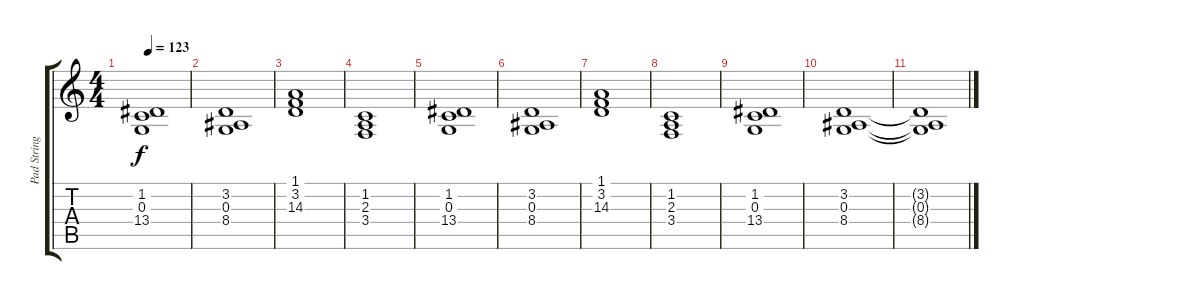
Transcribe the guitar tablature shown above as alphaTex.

\track ("Pad Strings" "Pad String") {instrument pad2warm}
\staff {score tabs}
\tuning (E4 B3 G3 D3 A2 E2) {hide}
\ts (4 4)
\tempo 123
\clef g2
\ks c
(1.2 0.3 13.4).1{dy f} |
(3.2 0.3 8.4).1 |
(1.1 3.2 14.3).1 |
(1.2 2.3 3.4).1 |
(1.2 0.3 13.4).1 |
(3.2 0.3 8.4).1 |
(1.1 3.2 14.3).1 |
(1.2 2.3 3.4).1 |
(1.2 0.3 13.4).1 |
(3.2 0.3 8.4).1 |
(3.2{t} 0.3{t} 8.4{t}).1
